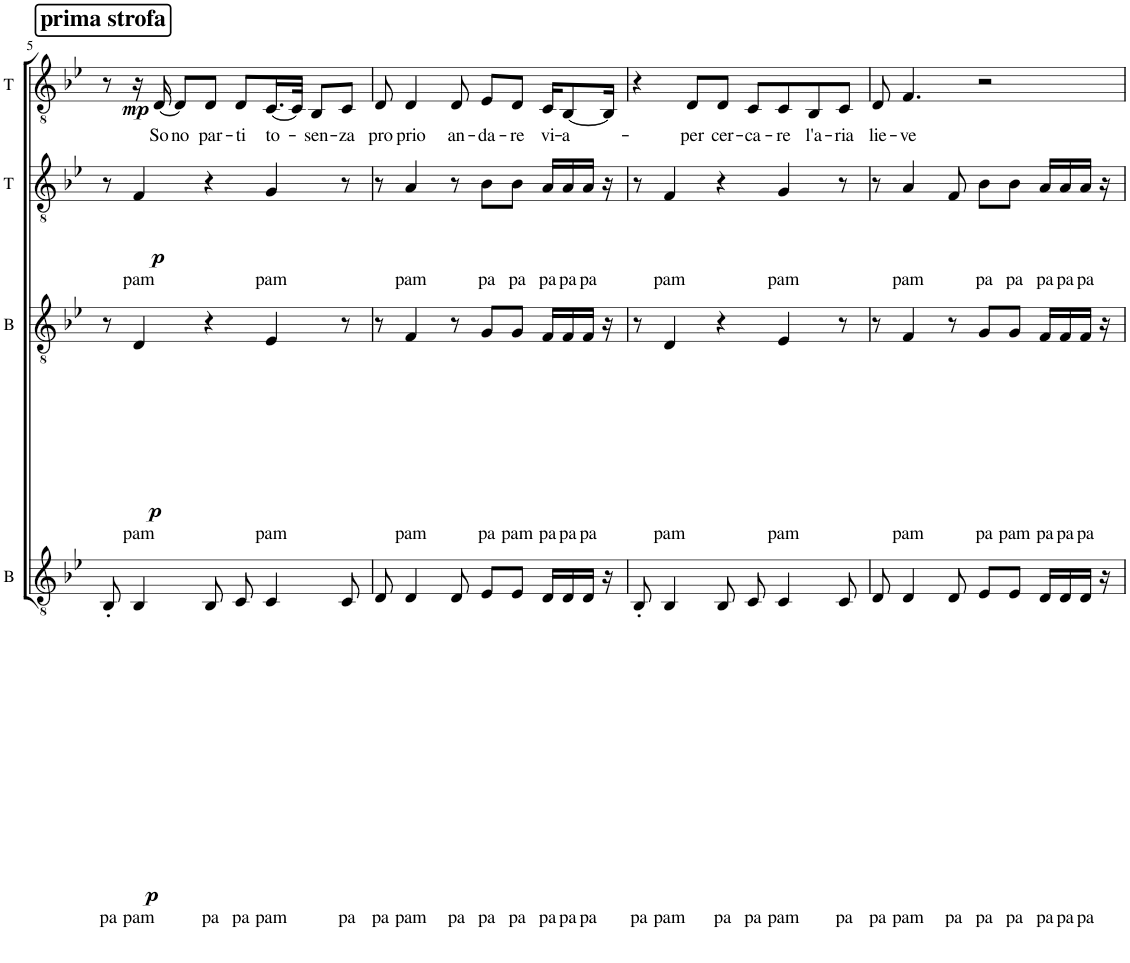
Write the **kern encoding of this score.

**kern	**text	**dynam	**kern	**text	**dynam	**kern	**text	**dynam	**kern	**text	**dynam
*part4	*part4	*part4	*part3	*part3	*part3	*part2	*part2	*part2	*part1	*part1	*part1
*staff4	*staff4	*staff4	*staff3	*staff3	*staff3	*staff2	*staff2	*staff2	*staff1	*staff1	*staff1
*I"B	*	*	*I"B	*	*	*I"T	*	*	*I"T	*	*
*I'B	*	*	*I'B	*	*	*I'T	*	*	*I'T	*	*
!!LO:PB:g=z
*clefGv2	*	*	*clefGv2	*	*	*clefGv2	*	*	*clefGv2	*	*
*k[b-e-]	*	*	*k[b-e-]	*	*	*k[b-e-]	*	*	*k[b-e-]	*	*
*M4/4	*	*	*M4/4	*	*	*M4/4	*	*	*M4/4	*	*
=5	=5	=5	=5	=5	=5	=5	=5	=5	=5	=5	=5
!	!	!	!	!	!	!	!	!	!LO:TX:a:B:t=prima strofa	!	!
!	!LO:LY:b	!LO:DY:b	!	!	!LO:DY:b	!	!	!LO:DY:b	!	!	!LO:DY:b
8BB-'/	pa	p	8r	.	p	8r	.	p	8r	.	mp
!	!LO:LY:b	!	!	!LO:LY:b	!	!	!LO:LY:b	!	!	!	!
4BB-/	pam	.	4D/	pam	.	4F/	pam	.	16r	.	.
!	!	!	!	!	!	!	!	!	!	!LO:LY:b	!
.	.	.	.	.	.	.	.	.	[16D/	So-	.
!	!	!	!	!	!	!	!	!	!	!LO:LY:b	!
.	.	.	.	.	.	.	.	.	8D/L]	no	.
!	!LO:LY:b	!	!	!	!	!	!	!	!	!LO:LY:b	!
8BB-/	pa	.	4r	.	.	4r	.	.	8D/J	par-	.
!	!LO:LY:b	!	!	!	!	!	!	!	!	!LO:LY:b	!
8C/	pa	.	.	.	.	.	.	.	8D/L	-ti	.
!	!LO:LY:b	!	!	!LO:LY:b	!	!	!LO:LY:b	!	!	!LO:LY:b	!
4C/	pam	.	4E-/	pam	.	4G/	pam	.	[16.C/L	to-	.
.	.	.	.	.	.	.	.	.	32C/JJk]	.	.
!	!	!	!	!	!	!	!	!	!	!LO:LY:b	!
.	.	.	.	.	.	.	.	.	8BB-/L	-sen-	.
!	!LO:LY:b	!	!	!	!	!	!	!	!	!LO:LY:b	!
8C/	pa	.	8r	.	.	8r	.	.	8C/J	-za	.
=6	=6	=6	=6	=6	=6	=6	=6	=6	=6	=6	=6
!	!LO:LY:b	!	!	!	!	!	!	!	!	!LO:LY:b	!
8D/	pa	.	8r	.	.	8r	.	.	8D/	pro-	.
!	!LO:LY:b	!	!	!LO:LY:b	!	!	!LO:LY:b	!	!	!LO:LY:b	!
4D/	pam	.	4F/	pam	.	4A/	pam	.	4D/	-prio	.
!	!LO:LY:b	!	!	!	!	!	!	!	!	!LO:LY:b	!
8D/	pa	.	8r	.	.	8r	.	.	8D/	an-	.
!	!LO:LY:b	!	!	!LO:LY:b	!	!	!LO:LY:b	!	!	!LO:LY:b	!
8E-/L	pa	.	8G/L	pa	.	8B-\L	pa	.	8E-/L	-da-	.
!	!LO:LY:b	!	!	!LO:LY:b	!	!	!LO:LY:b	!	!	!LO:LY:b	!
8E-/J	pa	.	8G/J	pam	.	8B-\J	pa	.	8D/J	-re	.
!	!LO:LY:b	!	!	!LO:LY:b	!	!	!LO:LY:b	!	!	!LO:LY:b	!
16D/LL	pa	.	16F/LL	pa	.	16A/LL	pa	.	16C/KL	vi-	.
!	!LO:LY:b	!	!	!LO:LY:b	!	!	!LO:LY:b	!	!	!LO:LY:b	!
16D/	pa	.	16F/	pa	.	16A/	pa	.	[8BB-/	-a-	.
!	!LO:LY:b	!	!	!LO:LY:b	!	!	!LO:LY:b	!	!	!	!
16D/JJ	pa	.	16F/JJ	pa	.	16A/JJ	pa	.	.	.	.
16r	.	.	16r	.	.	16r	.	.	16BB-/Jk]	.	.
=7	=7	=7	=7	=7	=7	=7	=7	=7	=7	=7	=7
!	!LO:LY:b	!	!	!	!	!	!	!	!	!	!
8BB-'/	pa	.	8r	.	.	8r	.	.	4r	.	.
!	!LO:LY:b	!	!	!LO:LY:b	!	!	!LO:LY:b	!	!	!	!
4BB-/	pam	.	4D/	pam	.	4F/	pam	.	.	.	.
!	!	!	!	!	!	!	!	!	!	!LO:LY:b	!
.	.	.	.	.	.	.	.	.	8D/L	per	.
!	!LO:LY:b	!	!	!	!	!	!	!	!	!LO:LY:b	!
8BB-/	pa	.	4r	.	.	4r	.	.	8D/J	cer-	.
!	!LO:LY:b	!	!	!	!	!	!	!	!	!LO:LY:b	!
8C/	pa	.	.	.	.	.	.	.	8C/L	-ca-	.
!	!LO:LY:b	!	!	!LO:LY:b	!	!	!LO:LY:b	!	!	!LO:LY:b	!
4C/	pam	.	4E-/	pam	.	4G/	pam	.	8C/	-re	.
!	!	!	!	!	!	!	!	!	!	!LO:LY:b	!
.	.	.	.	.	.	.	.	.	8BB-/	l'a-	.
!	!LO:LY:b	!	!	!	!	!	!	!	!	!LO:LY:b	!
8C/	pa	.	8r	.	.	8r	.	.	8C/J	-ria	.
=8	=8	=8	=8	=8	=8	=8	=8	=8	=8	=8	=8
!	!LO:LY:b	!	!	!	!	!	!	!	!	!LO:LY:b	!
8D/	pa	.	8r	.	.	8r	.	.	8D/	lie-	.
!	!LO:LY:b	!	!	!LO:LY:b	!	!	!LO:LY:b	!	!	!LO:LY:b	!
4D/	pam	.	4F/	pam	.	4A/	pam	.	4.F/	-ve	.
!	!LO:LY:b	!	!	!	!	!	!	!	!	!	!
8D/	pa	.	8r	.	.	8F/	.	.	.	.	.
!	!LO:LY:b	!	!	!LO:LY:b	!	!	!LO:LY:b	!	!	!	!
8E-/L	pa	.	8G/L	pa	.	8B-\L	pa	.	2r	.	.
!	!LO:LY:b	!	!	!LO:LY:b	!	!	!LO:LY:b	!	!	!	!
8E-/J	pa	.	8G/J	pam	.	8B-\J	pa	.	.	.	.
!	!LO:LY:b	!	!	!LO:LY:b	!	!	!LO:LY:b	!	!	!	!
16D/LL	pa	.	16F/LL	pa	.	16A/LL	pa	.	.	.	.
!	!LO:LY:b	!	!	!LO:LY:b	!	!	!LO:LY:b	!	!	!	!
16D/	pa	.	16F/	pa	.	16A/	pa	.	.	.	.
!	!LO:LY:b	!	!	!LO:LY:b	!	!	!LO:LY:b	!	!	!	!
16D/JJ	pa	.	16F/JJ	pa	.	16A/JJ	pa	.	.	.	.
16r	.	.	16r	.	.	16r	.	.	.	.	.
=	=	=	=	=	=	=	=	=	=	=	=
*-	*-	*-	*-	*-	*-	*-	*-	*-	*-	*-	*-
